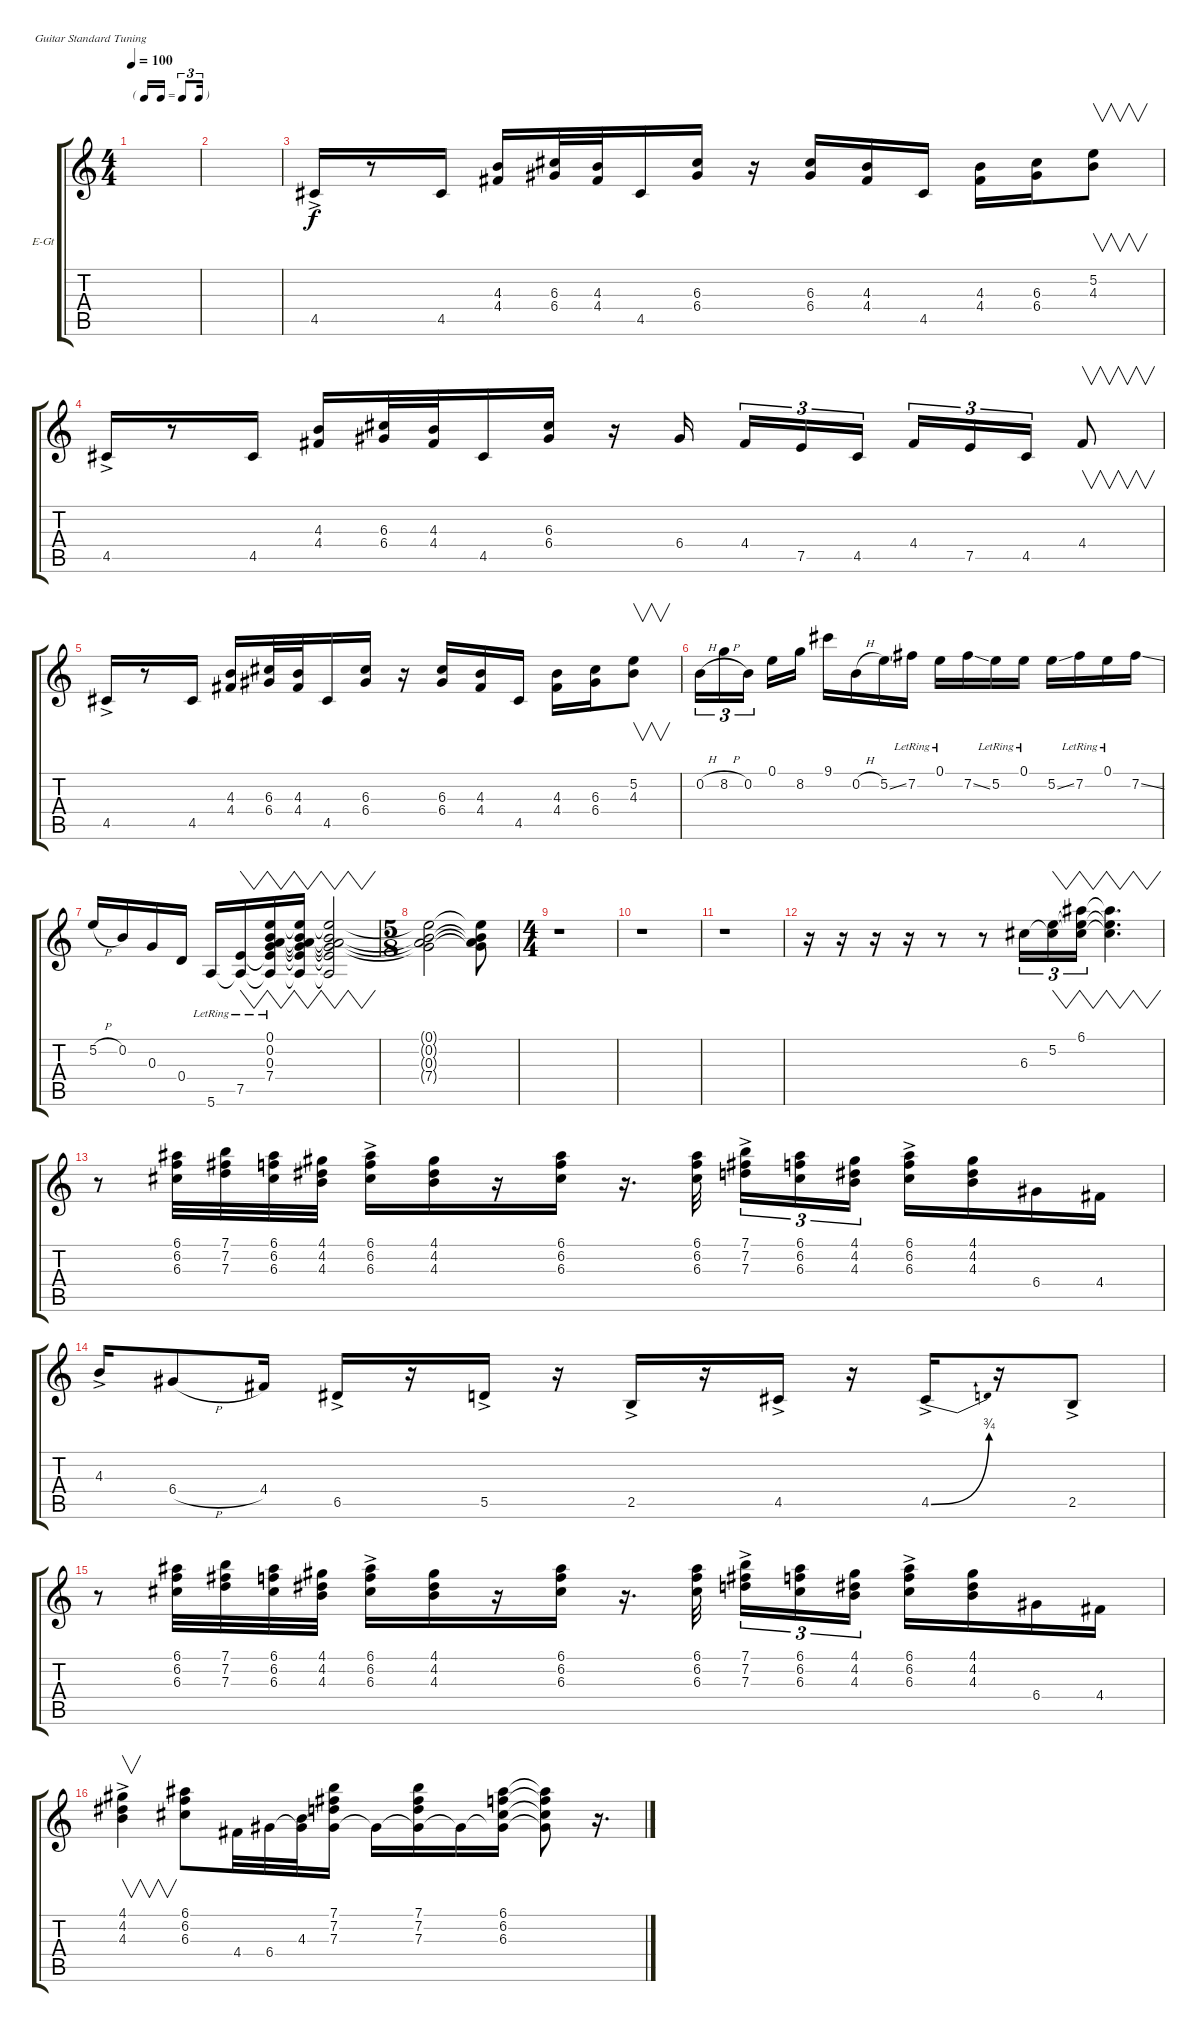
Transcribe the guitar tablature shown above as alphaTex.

\bracketExtendMode groupsimilarinstruments
\firstSystemTrackNameOrientation horizontal
\otherSystemsTrackNameOrientation horizontal
\track ("Blues Guitar" "E-Gt") {instrument overdrivenguitar}
\staff {score tabs}
\tuning (E4 B3 G3 D3 A2 E2)
\ts (4 4)
\tf triplet16th
\tempo 100
\clef g2
\ks c
|
\scale
0.487395 |
\scale
0.256303 4.5{ac}.16 r.8 4.5.16 (4.3 4.4).16 (6.3 6.4).32 (4.3 4.4).32 4.5.16 (6.3 6.4).16 r.16 (6.3 6.4).16 (4.4 4.3).16 4.5.16 (4.3 4.4).16 (6.4 6.3).16 (4.3 5.2).8{v} |
\scale
0.333333 4.5{ac}.16 r.8 4.5.16 (4.3 4.4).16 (6.3 6.4).32 (4.3 4.4).32 4.5.16 (6.3 6.4).16 r.16 6.4.16 4.4.16{tu (3 2)} 7.5.16{tu (3 2)} 4.5.16{tu (3 2)} 4.4.16{tu (3 2)} 7.5.16{tu (3 2)} 4.5.16{tu (3 2)} 4.4.8{v} |
\scale
0.333333 4.5{ac}.16 r.8 4.5.16 (4.3 4.4).16 (6.3 6.4).32 (4.3 4.4).32 4.5.16 (6.3 6.4).16 r.16 (6.3 6.4).16 (4.4 4.3).16 4.5.16 (4.3 4.4).16 (6.4 6.3).16 (4.3 5.2).8{v} |
0.2{h}.16{tu (3 2)} 8.2{h}.16{tu (3 2)} 0.2.16{tu (3 2)} 0.1.16 8.2.16 9.1.16 0.2{h}.16 5.2{ss}.16 7.2{lr}.16 0.1{lr}.16 7.2{ss}.16 5.2{lr}.16 0.1{lr}.16 5.2{ss}.16 7.2{lr}.16 0.1{lr}.16 7.2{ss}.16 |
5.2{h}.16 0.2.16 0.3.16 0.4.16 5.6{lr}.16 (7.5{lr} 5.6{t}).16{vw} (7.4{lr} 0.3{lr} 0.2{lr} 0.1{lr} 5.6{t} 7.5{t}).16{vw} (5.6{t} 7.5{t} 7.4{t} 0.3{t} 0.2{t} 0.1{t}).16{vw} (5.6{t} 7.5{t} 7.4{t} 0.3{t} 0.2{t} 0.1{t}).2{vw} |
\ts (5 8)
(7.4{t} 0.3{t} 0.2{t} 0.1{t}).2 (7.4{t} 0.3{t} 0.2{t} 0.1{t}).8 |
\ts (4 4)
r.1 |
r.1 |
r.1 |
r.16 r.16 r.16 r.16 r.8 r.8 6.3.16{tu (3 2)} (5.2 6.3{t}).16{vw tu (3 2)} (6.1 6.3{t} 5.2{t}).16{vw tu (3 2)} (6.1{t} 5.2{t} 6.3{t}).4{vw d} |
r.8 (6.1 6.2 6.3).32 (7.1 7.2 7.3).32 (6.1 6.2 6.3).32 (4.3 4.2 4.1).32 (6.1{ac} 6.2{ac} 6.3{ac}).16 (4.3 4.2 4.1).16 r.16 (6.1 6.2 6.3).16 r.16{d} (6.1 6.2 6.3).32 (7.3{ac} 7.2{ac} 7.1{ac}).16{tu (3 2)} (6.3 6.2 6.1).16{tu (3 2)} (4.1 4.2 4.3).16{tu (3 2)} (6.3{ac} 6.2{ac} 6.1{ac}).16 (4.1 4.2 4.3).16 6.4.16 4.4.16 |
4.3{ac}.16 6.4{h}.8 4.4.16 6.5{ac}.16 r.16 5.5{ac}.16 r.16 2.5{ac}.16 r.16 4.5{ac}.16 r.16 4.5{be (bend 0 0 59.4 3) ac}.16 r.16 2.5{ac}.8 |
r.8 (6.1 6.2 6.3).32 (7.1 7.2 7.3).32 (6.1 6.2 6.3).32 (4.3 4.2 4.1).32 (6.1{ac} 6.2{ac} 6.3{ac}).16 (4.3 4.2 4.1).16 r.16 (6.1 6.2 6.3).16 r.16{d} (6.1 6.2 6.3).32 (7.3{ac} 7.2{ac} 7.1{ac}).16{tu (3 2)} (6.3 6.2 6.1).16{tu (3 2)} (4.1 4.2 4.3).16{tu (3 2)} (6.3{ac} 6.2{ac} 6.1{ac}).16 (4.1 4.2 4.3).16 6.4.16 4.4.16 |
(4.3{ac} 4.2{ac} 4.1).4{v} (6.1 6.2 6.3).8 4.4.32 6.4.32 (4.3 6.4{t}).32 (7.3 7.2 7.1 6.4{t}).16 6.4{t}.16 (7.3 7.2 7.1 6.4{t}).16 6.4{t}.16 (6.1 6.2 6.3 6.4{t}).16 (6.3{t} 6.2{t} 6.1{t} 6.4{t}).8 r.16{d}
